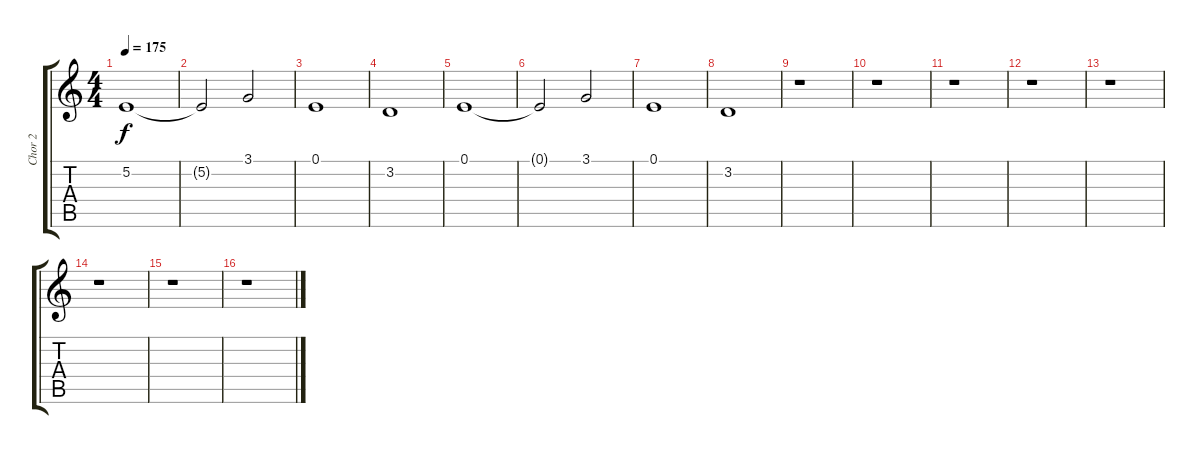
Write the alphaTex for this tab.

\track ("Chor 2" "Chor 2") {instrument pad4choir}
\staff {score tabs}
\tuning (E4 B3 G3 D3 A2 E2) {hide}
\ts (4 4)
\tempo 175
\clef g2
\ks c
5.2.1{dy f} |
5.2{t}.2 3.1.2 |
0.1.1 |
3.2.1 |
0.1.1 |
0.1{t}.2 3.1.2 |
0.1.1 |
3.2.1 |
r.1 |
r.1 |
r.1 |
r.1 |
r.1 |
r.1 |
r.1 |
r.1
